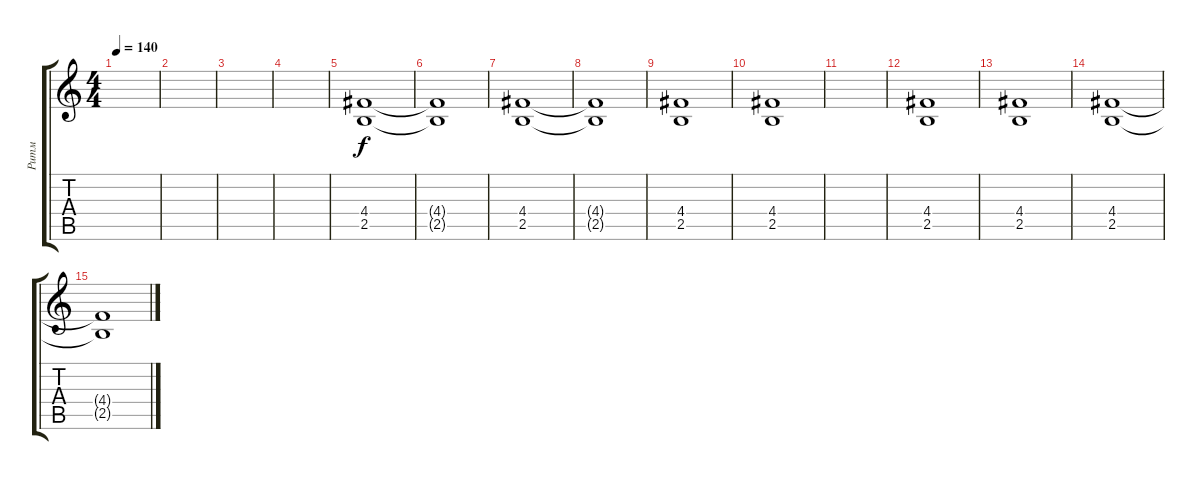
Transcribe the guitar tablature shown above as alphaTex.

\track ("Ритм" "Ритм") {instrument distortionguitar}
\staff {score tabs}
\tuning (E4 B3 G3 D3 A2 E2) {hide}
\ts (4 4)
\tempo 140
\clef g2
\ks c
|
|
|
|
(4.4 2.5).1 |
(4.4{t} 2.5{t}).1 |
(4.4 2.5).1 |
(4.4{t} 2.5{t}).1 |
(4.4 2.5).1 |
(4.4 2.5).1 |
|
(4.4 2.5).1 |
(4.4 2.5).1 |
(4.4 2.5).1 |
(4.4{t} 2.5{t}).1
